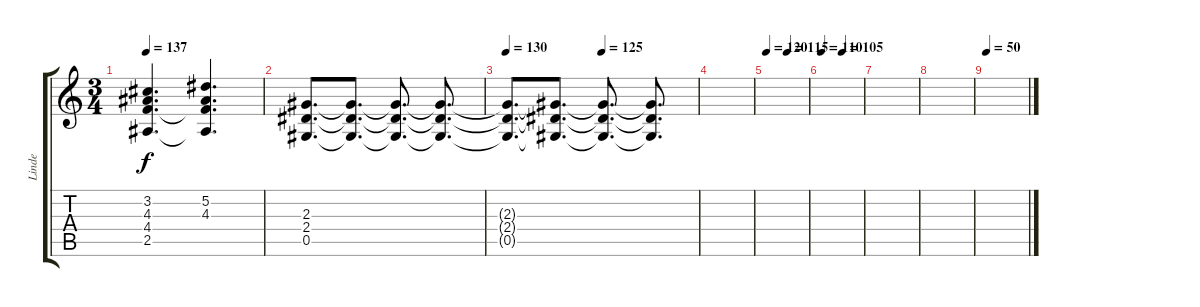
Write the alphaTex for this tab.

\track ("Linde" "Linde") {instrument electricguitarjazz}
\staff {score tabs}
\tuning (Eb4 Bb3 Gb3 Db3 Ab2 Eb2) {hide}
\ts (3 4)
\tempo 137
\clef g2
\ks c
(3.2 4.3 4.4{t} 2.5{t}).4{d dy f} (5.2 4.3 4.4{t} 2.5{t}).4{d} |
(2.3 2.4 0.5).8{d} (2.3{t} 2.4{t} 0.5{t}).8{d volume 12} (2.3{t} 2.4{t} 0.5{t}).8{d volume 11} (2.3{t} 2.4{t} 0.5{t}).8{d volume 9} |
\tempo 130
\tempo (125 0.5)
(2.3{t} 2.4{t} 0.5{t}).8{d volume 7} (2.3{t} 2.4{t} 0.5{t}).8{d volume 5} (2.3{t} 2.4{t} 0.5{t}).8{d volume 3} (2.3{t} 2.4{t} 0.5{t}).8{d volume 1} |
|
\tempo 120
\tempo (115 0.5)
|
\tempo 110
\tempo (105 0.5)
|
|
|
\tempo 50
